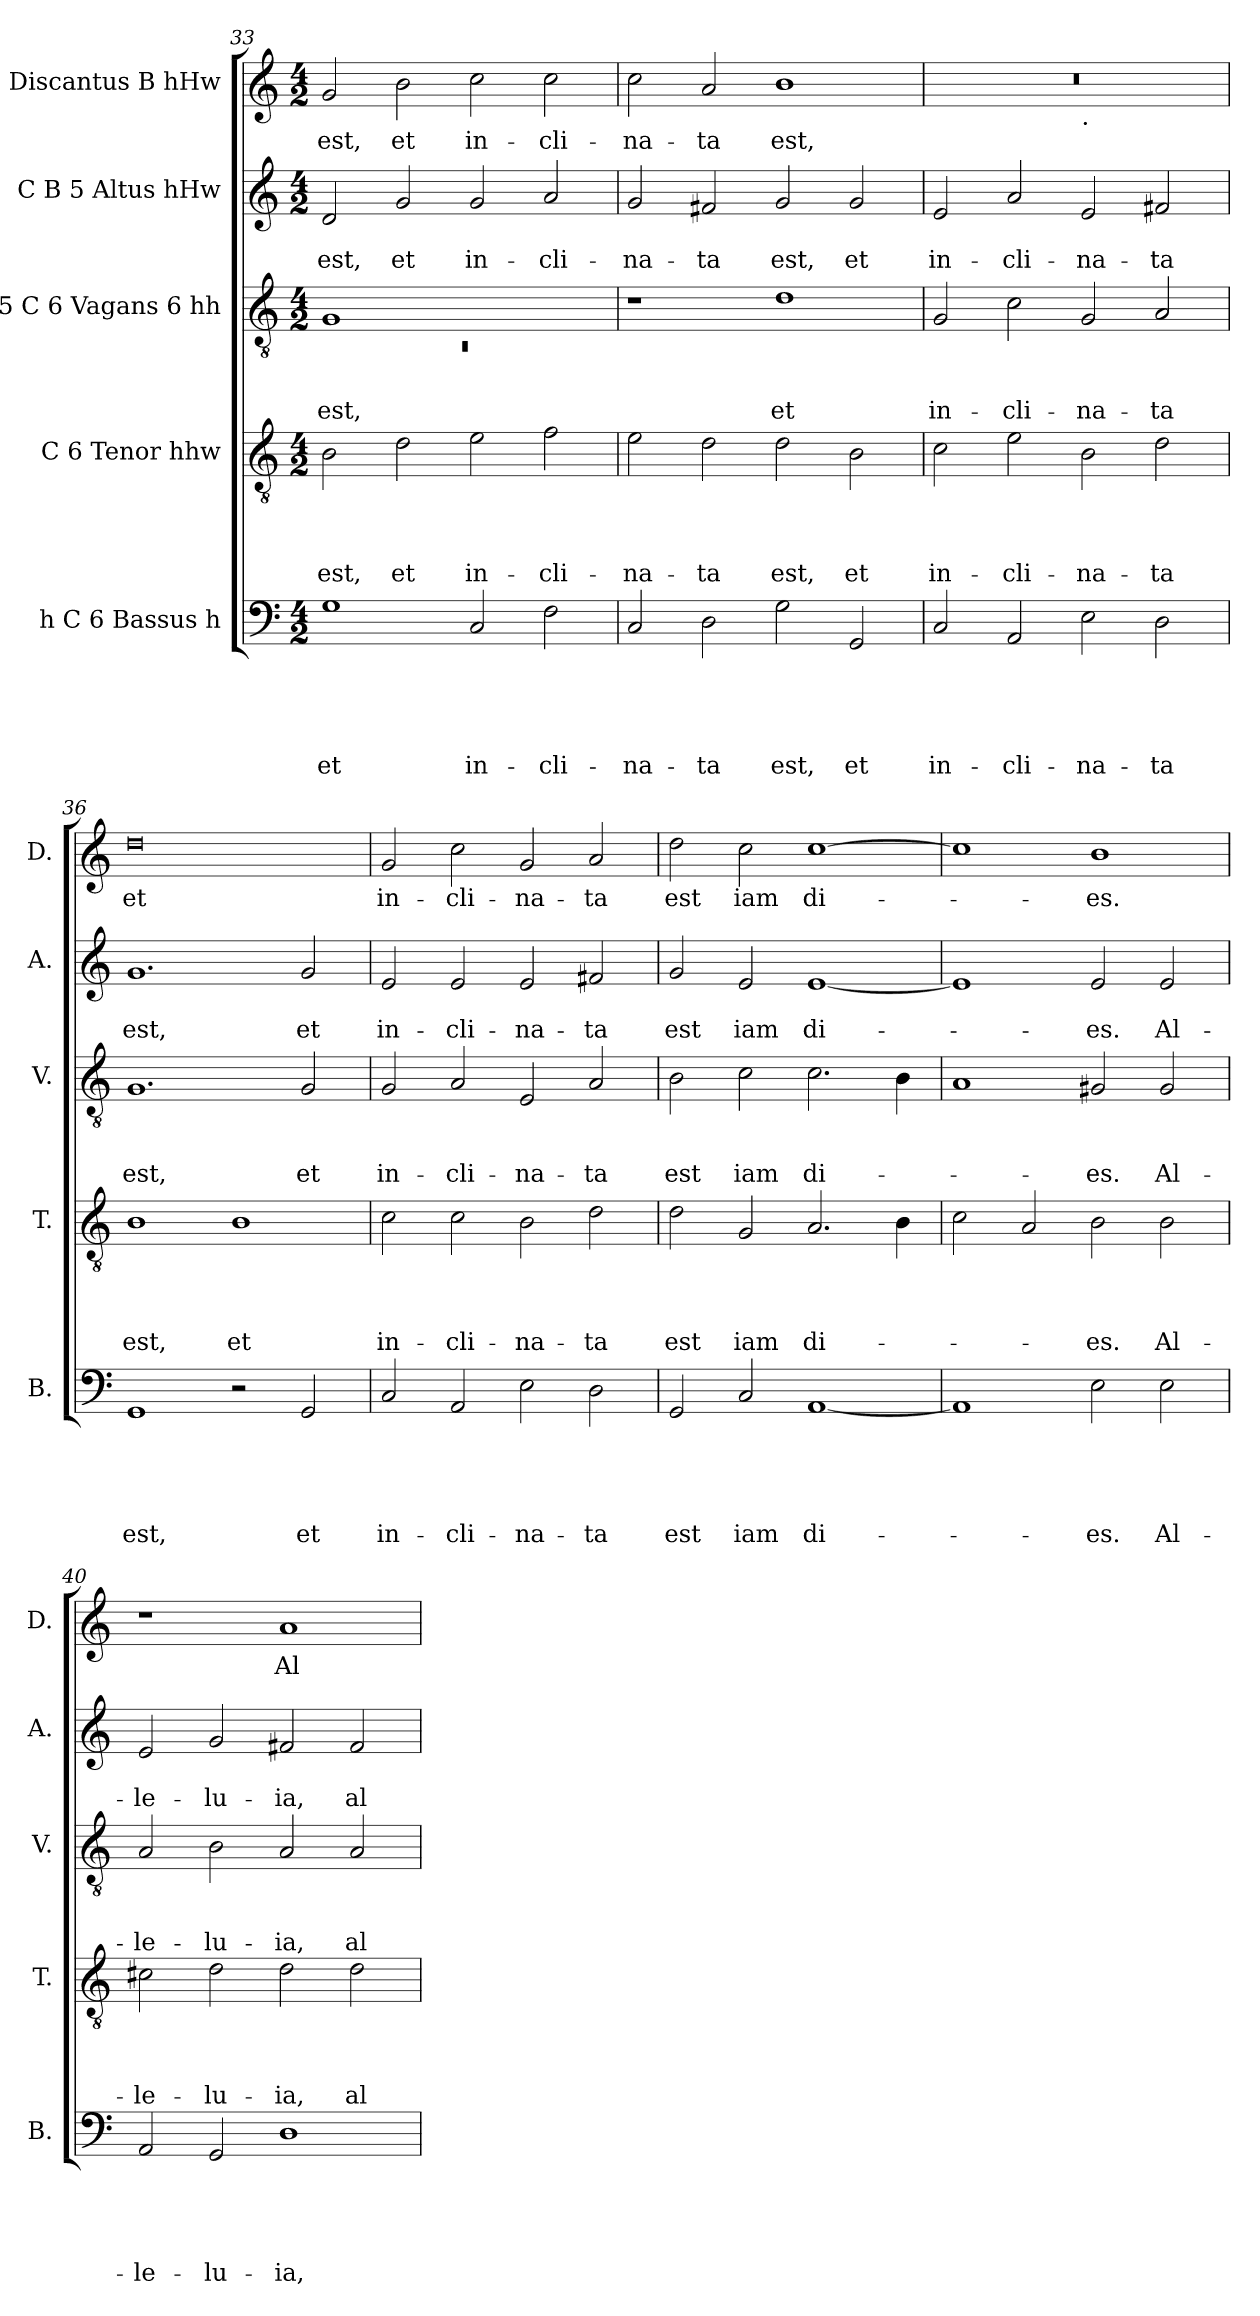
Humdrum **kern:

**kern	**text	**text	**text	**text	**text	**kern	**text	**text	**text	**text	**kern	**text	**text	**text	**kern	**text	**text	**kern	**text
*part5	*part5	*part5	*part5	*part5	*part5	*part4	*part4	*part4	*part4	*part4	*part3	*part3	*part3	*part3	*part2	*part2	*part2	*part1	*part1
*staff5	*staff5	*staff5	*staff5	*staff5	*staff5	*staff4	*staff4	*staff4	*staff4	*staff4	*staff3	*staff3	*staff3	*staff3	*staff2	*staff2	*staff2	*staff1	*staff1
*I"h C 6 Bassus h	*	*	*	*	*	*I"C 6 Tenor hhw	*	*	*	*	*I"5 C 6 Vagans 6 hh	*	*	*	*I"C B 5 Altus hHw	*	*	*I"C Discantus B hHw	*
*I'B.	*	*	*	*	*	*I'T.	*	*	*	*	*I'V.	*	*	*	*I'A.	*	*	*I'D.	*
*clefF4	*	*	*	*	*	*clefGv2	*	*	*	*	*clefGv2	*	*	*	*clefG2	*	*	*clefG2	*
*k[]	*	*	*	*	*	*k[]	*	*	*	*	*k[]	*	*	*	*k[]	*	*	*k[]	*
*C:	*	*	*	*	*	*C:	*	*	*	*	*C:	*	*	*	*C:	*	*	*C:	*
*M4/2	*	*	*	*	*	*M4/2	*	*	*	*	*M4/2	*	*	*	*M4/2	*	*	*M4/2	*
=33	=33	=33	=33	=33	=33	=33	=33	=33	=33	=33	=33	=33	=33	=33	=33	=33	=33	=33	=33
*	*	*	*	*	*	*	*	*	*	*	*^	*	*	*	*	*	*	*	*
!	!	!	!	!	!LO:LY:b	!	!	!	!	!LO:LY:b	!	!LO:N:vis=1	!	!	!LO:LY:b	!	!	!LO:LY:b	!	!LO:LY:b
1G	.	.	.	.	et	2B\	.	.	.	est,	1G	0rC	.	.	est,	2d/	.	est,	2g/	est,
!	!	!	!	!	!	!	!	!	!	!LO:LY:b	!	!	!	!	!	!	!	!LO:LY:b	!	!LO:LY:b
.	.	.	.	.	.	2d\	.	.	.	et	.	.	.	.	.	2g/	.	et	2b\	et
!	!	!	!	!	!LO:LY:b	!	!	!	!	!LO:LY:b	!	!	!	!	!	!	!	!LO:LY:b	!	!LO:LY:b
2C/	.	.	.	.	in-	2e\	.	.	.	in-	1ryy	.	.	.	.	2g/	.	in-	2cc\	in-
!	!	!	!	!	!LO:LY:b	!	!	!	!	!LO:LY:b	!	!	!	!	!	!	!	!LO:LY:b	!	!LO:LY:b
2F\	.	.	.	.	-cli-	2f\	.	.	.	-cli-	.	.	.	.	.	2a/	.	-cli-	2cc\	-cli-
*	*	*	*	*	*	*	*	*	*	*	*v	*v	*	*	*	*	*	*	*	*
=34	=34	=34	=34	=34	=34	=34	=34	=34	=34	=34	=34	=34	=34	=34	=34	=34	=34	=34	=34
!	!	!	!	!	!LO:LY:b	!	!	!	!	!LO:LY:b	!	!	!	!	!	!	!LO:LY:b	!	!LO:LY:b
2C/	.	.	.	.	-na-	2e\	.	.	.	-na-	1r	.	.	.	2g/	.	-na-	2cc\	-na-
!	!	!	!	!	!LO:LY:b	!	!	!	!	!LO:LY:b	!	!	!	!	!	!	!LO:LY:b	!	!LO:LY:b
2D\	.	.	.	.	-ta	2d\	.	.	.	-ta	.	.	.	.	2f#X/	.	-ta	2a/	-ta
!	!	!	!	!	!LO:LY:b	!	!	!	!	!LO:LY:b	!	!	!	!LO:LY:b	!	!	!LO:LY:b	!	!LO:LY:b
2G\	.	.	.	.	est,	2d\	.	.	.	est,	1d	.	.	et	2g/	.	est,	1b	est,
!	!	!	!	!	!LO:LY:b	!	!	!	!	!LO:LY:b	!	!	!	!	!	!	!LO:LY:b	!	!
2GG/	.	.	.	.	et	2B\	.	.	.	et	.	.	.	.	2g/	.	et	.	.
!!LO:LB:g=z
=35	=35	=35	=35	=35	=35	=35	=35	=35	=35	=35	=35	=35	=35	=35	=35	=35	=35	=35	=35
!	!	!	!	!	!LO:LY:b	!	!	!	!	!LO:LY:b	!	!	!	!LO:LY:b	!	!	!LO:LY:b	!	!
*	*	*	*	*	*	*	*	*	*	*	*	*	*	*	*	*	*	*^	*
2C/	.	.	.	.	in-	2c\	.	.	.	in-	2G/	.	.	in-	2e/	.	in-	0r	1ryy	.
!	!	!	!	!	!LO:LY:b	!	!	!	!	!LO:LY:b	!	!	!	!LO:LY:b	!	!	!LO:LY:b	!	!	!
2AA/	.	.	.	.	-cli-	2e\	.	.	.	-cli-	2c\	.	.	-cli-	2a/	.	-cli-	.	.	.
!	!	!	!	!	!	!	!	!	!	!	!	!	!	!	!	!	!	!	!LO:TX:b:t=.	!
!	!	!	!	!	!LO:LY:b	!	!	!	!	!LO:LY:b	!	!	!	!LO:LY:b	!	!	!LO:LY:b	!	!	!
2E\	.	.	.	.	-na-	2B\	.	.	.	-na-	2G/	.	.	-na-	2e/	.	-na-	.	1ryy	.
!	!	!	!	!	!LO:LY:b	!	!	!	!	!LO:LY:b	!	!	!	!LO:LY:b	!	!	!LO:LY:b	!	!	!
2D\	.	.	.	.	-ta	2d\	.	.	.	-ta	2A/	.	.	-ta	2f#X/	.	-ta	.	.	.
=36	=36	=36	=36	=36	=36	=36	=36	=36	=36	=36	=36	=36	=36	=36	=36	=36	=36	=36	=36	=36
!	!	!	!	!	!LO:LY:b	!	!	!	!	!LO:LY:b	!	!	!	!LO:LY:b	!	!	!LO:LY:b	!	!	!LO:LY:b
*	*	*	*	*	*	*	*	*	*	*	*	*	*	*	*	*	*	*v	*v	*
1GG	.	.	.	.	est,	1B	.	.	.	est,	1.G	.	.	est,	1.g	.	est,	0dd	et
!	!	!	!	!	!	!	!	!	!	!LO:LY:b	!	!	!	!	!	!	!	!	!
2r	.	.	.	.	.	1B	.	.	.	et	.	.	.	.	.	.	.	.	.
!	!	!	!	!	!LO:LY:b	!	!	!	!	!	!	!	!	!LO:LY:b	!	!	!LO:LY:b	!	!
2GG/	.	.	.	.	et	.	.	.	.	.	2G/	.	.	et	2g/	.	et	.	.
=37	=37	=37	=37	=37	=37	=37	=37	=37	=37	=37	=37	=37	=37	=37	=37	=37	=37	=37	=37
!	!	!	!	!	!LO:LY:b	!	!	!	!	!LO:LY:b	!	!	!	!LO:LY:b	!	!	!LO:LY:b	!	!LO:LY:b
2C/	.	.	.	.	in-	2c\	.	.	.	in-	2G/	.	.	in-	2e/	.	in-	2g/	in-
!	!	!	!	!	!LO:LY:b	!	!	!	!	!LO:LY:b	!	!	!	!LO:LY:b	!	!	!LO:LY:b	!	!LO:LY:b
2AA/	.	.	.	.	-cli-	2c\	.	.	.	-cli-	2A/	.	.	-cli-	2e/	.	-cli-	2cc\	-cli-
!	!	!	!	!	!LO:LY:b	!	!	!	!	!LO:LY:b	!	!	!	!LO:LY:b	!	!	!LO:LY:b	!	!LO:LY:b
2E\	.	.	.	.	-na-	2B\	.	.	.	-na-	2E/	.	.	-na-	2e/	.	-na-	2g/	-na-
!	!	!	!	!	!LO:LY:b	!	!	!	!	!LO:LY:b	!	!	!	!LO:LY:b	!	!	!LO:LY:b	!	!LO:LY:b
2D\	.	.	.	.	-ta	2d\	.	.	.	-ta	2A/	.	.	-ta	2f#X/	.	-ta	2a/	-ta
=38	=38	=38	=38	=38	=38	=38	=38	=38	=38	=38	=38	=38	=38	=38	=38	=38	=38	=38	=38
!	!	!	!	!	!LO:LY:b	!	!	!	!	!LO:LY:b	!	!	!	!LO:LY:b	!	!	!LO:LY:b	!	!LO:LY:b
2GG/	.	.	.	.	est	2d\	.	.	.	est	2B\	.	.	est	2g/	.	est	2dd\	est
!	!	!	!	!	!LO:LY:b	!	!	!	!	!LO:LY:b	!	!	!	!LO:LY:b	!	!	!LO:LY:b	!	!LO:LY:b
2C/	.	.	.	.	iam	2G/	.	.	.	iam	2c\	.	.	iam	2e/	.	iam	2cc\	iam
!	!	!	!	!	!LO:LY:b	!	!	!	!	!LO:LY:b	!	!	!	!LO:LY:b	!	!	!LO:LY:b	!	!LO:LY:b
[<1AA	.	.	.	.	di-	2.A/	.	.	.	di-	2.c\	.	.	di-	[<1e	.	di-	[>1cc	di-
.	.	.	.	.	.	4B\	.	.	.	.	4B\	.	.	.	.	.	.	.	.
=39	=39	=39	=39	=39	=39	=39	=39	=39	=39	=39	=39	=39	=39	=39	=39	=39	=39	=39	=39
1AA]	.	.	.	.	.	2c\	.	.	.	.	1A	.	.	.	1e]	.	.	1cc]	.
.	.	.	.	.	.	2A/	.	.	.	.	.	.	.	.	.	.	.	.	.
!	!	!	!	!	!LO:LY:b	!	!	!	!	!LO:LY:b	!	!	!	!LO:LY:b	!	!	!LO:LY:b	!	!LO:LY:b
2E\	.	.	.	.	-es.	2B\	.	.	.	-es.	2G#X/	.	.	-es.	2e/	.	-es.	1b	-es.
!	!	!	!	!	!LO:LY:b	!	!	!	!	!LO:LY:b	!	!	!	!LO:LY:b	!	!	!LO:LY:b	!	!
2E\	.	.	.	.	Al-	2B\	.	.	.	Al-	2G#/	.	.	Al-	2e/	.	Al-	.	.
!!LO:LB:g=z
=40	=40	=40	=40	=40	=40	=40	=40	=40	=40	=40	=40	=40	=40	=40	=40	=40	=40	=40	=40
!	!	!	!	!	!LO:LY:b	!	!	!	!	!LO:LY:b	!	!	!	!LO:LY:b	!	!	!LO:LY:b	!	!
2AA/	.	.	.	.	-le-	2c#X\	.	.	.	-le-	2A/	.	.	-le-	2e/	.	-le-	1r	.
!	!	!	!	!	!LO:LY:b	!	!	!	!	!LO:LY:b	!	!	!	!LO:LY:b	!	!	!LO:LY:b	!	!
2GG/	.	.	.	.	-lu-	2d\	.	.	.	-lu-	2B\	.	.	-lu-	2g/	.	-lu-	.	.
!	!	!	!	!	!LO:LY:b	!	!	!	!	!LO:LY:b	!	!	!	!LO:LY:b	!	!	!LO:LY:b	!	!LO:LY:b
1D	.	.	.	.	-ia,	2d\	.	.	.	-ia,	2A/	.	.	-ia,	2f#X/	.	-ia,	1a	Al-
!	!	!	!	!	!	!	!	!	!	!LO:LY:b	!	!	!	!LO:LY:b	!	!	!LO:LY:b	!	!
.	.	.	.	.	.	2d\	.	.	.	al-	2A/	.	.	al-	2f#/	.	al-	.	.
=	=	=	=	=	=	=	=	=	=	=	=	=	=	=	=	=	=	=	=
*-	*-	*-	*-	*-	*-	*-	*-	*-	*-	*-	*-	*-	*-	*-	*-	*-	*-	*-	*-
